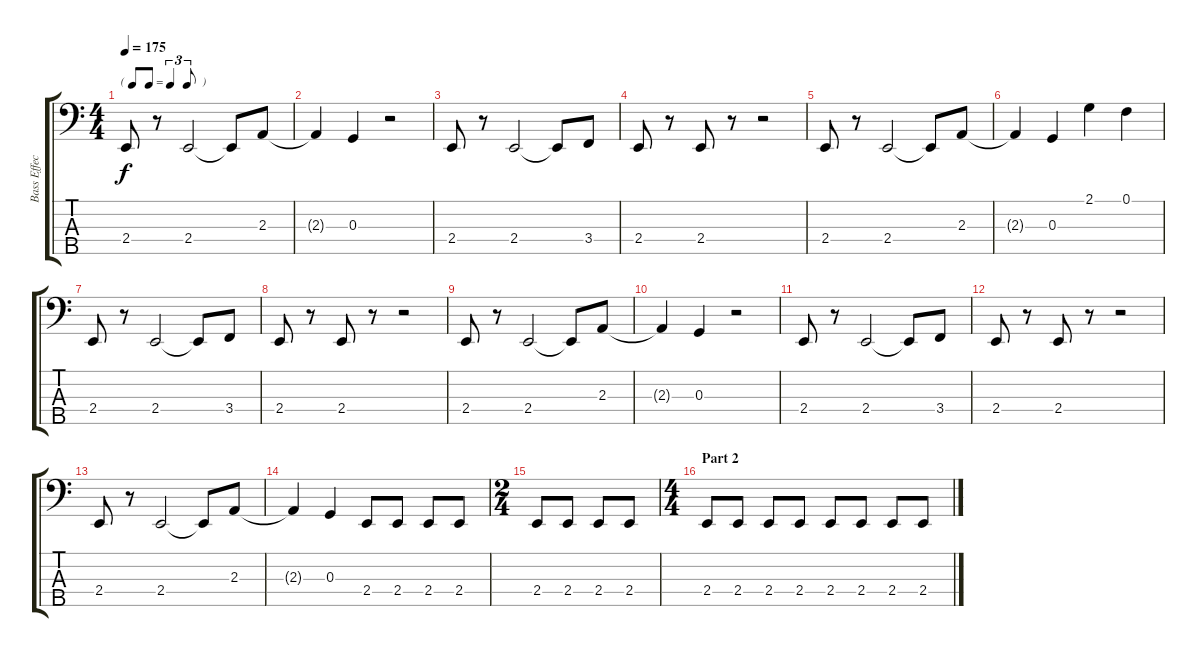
\track ("Bass Effect" "Bass Effec") {instrument synthbass1}
\staff {score tabs}
\tuning (F2 C2 G1 D1 A0) {hide}
\ts (4 4)
\tf triplet8th
\tempo 175
\clef f4
\ks c
2.4.8{dy f} r.8 2.4.2 2.4{t}.8 2.3.8 |
2.3{t}.4 0.3.4 r.2 |
2.4.8 r.8 2.4.2 2.4{t}.8 3.4.8 |
2.4.8 r.8 2.4.8 r.8 r.2 |
2.4.8 r.8 2.4.2 2.4{t}.8 2.3.8 |
2.3{t}.4 0.3.4 2.1.4 0.1.4 |
2.4.8 r.8 2.4.2 2.4{t}.8 3.4.8 |
2.4.8 r.8 2.4.8 r.8 r.2 |
2.4.8 r.8 2.4.2 2.4{t}.8 2.3.8 |
2.3{t}.4 0.3.4 r.2 |
2.4.8 r.8 2.4.2 2.4{t}.8 3.4.8 |
2.4.8 r.8 2.4.8 r.8 r.2 |
2.4.8 r.8 2.4.2 2.4{t}.8 2.3.8 |
2.3{t}.4 0.3.4 2.4.8 2.4.8 2.4.8 2.4.8 |
\ts (2 4)
2.4.8 2.4.8 2.4.8 2.4.8 |
\ts (4 4)
\section ("" "Part 2")
2.4.8 2.4.8 2.4.8 2.4.8 2.4.8 2.4.8 2.4.8 2.4.8
